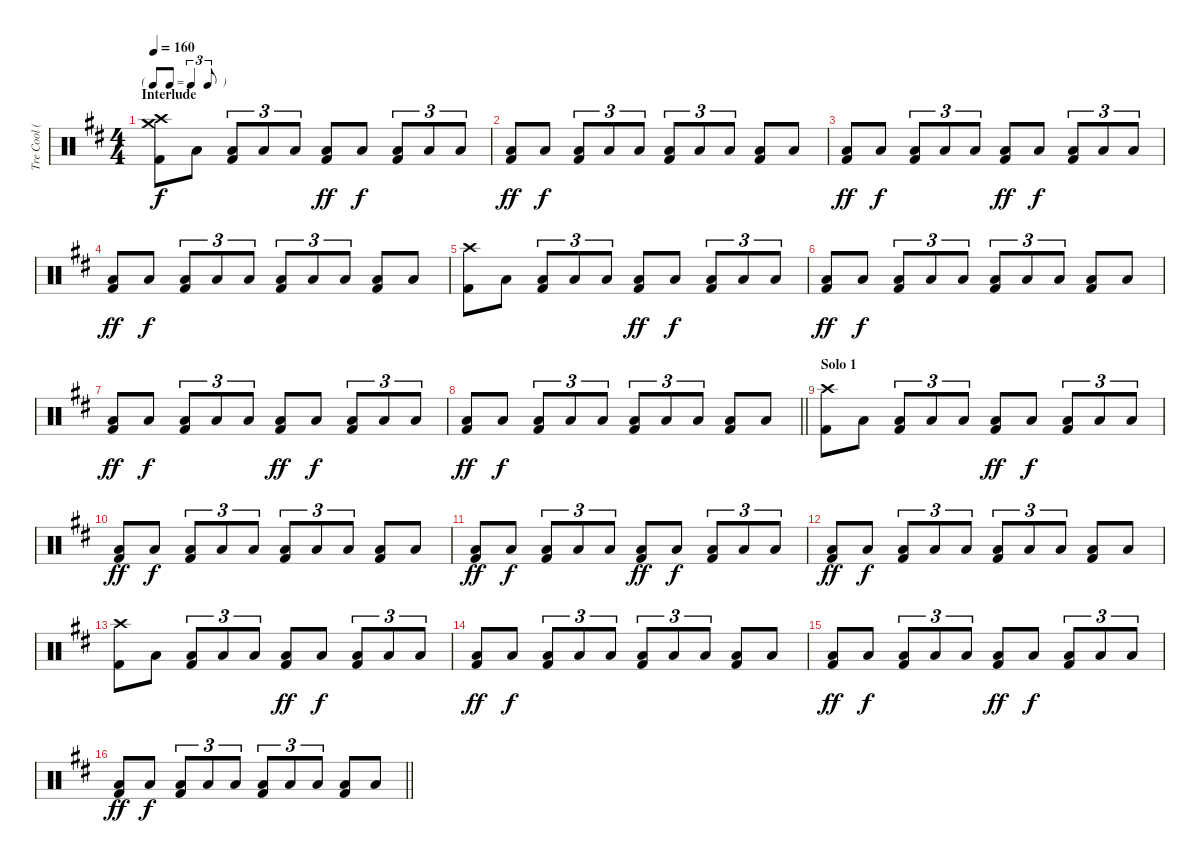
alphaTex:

\track ("Tre Cool (Drums)" "Tre Cool (") {instrument percussion}
\staff {score}
\articulation defaults
\ts (4 4)
\tf triplet8th
\section ("" "Interlude")
\tempo 160
\clef neutral
\ks d
("Crash high (hit)" "Crash medium (hit)" "Kick (hit) 2").8{dy f} "Low Tom (hit)".8 ("Low Floor Tom (hit)" "Kick (hit) 2").8{tu (3 2)} "Low Floor Tom (hit)".8{tu (3 2)} "Low Floor Tom (hit)".8{tu (3 2)} ("Low Tom (hit)" "Kick (hit) 2").8{dy ff} "Low Tom (hit)".8{dy f} ("Low Floor Tom (hit)" "Kick (hit) 2").8{tu (3 2)} "Low Floor Tom (hit)".8{tu (3 2)} "Low Floor Tom (hit)".8{tu (3 2)} |
("Low Tom (hit)" "Kick (hit) 2").8{dy ff} "Low Tom (hit)".8{dy f} ("Low Floor Tom (hit)" "Kick (hit) 2").8{tu (3 2)} "Low Floor Tom (hit)".8{tu (3 2)} "Low Floor Tom (hit)".8{tu (3 2)} ("Low Tom (hit)" "Kick (hit) 2").8{tu (3 2)} "Low Tom (hit)".8{tu (3 2)} "Low Tom (hit)".8{tu (3 2)} ("Low Floor Tom (hit)" "Kick (hit) 2").8 "Low Floor Tom (hit)".8 |
("Low Tom (hit)" "Kick (hit) 2").8{dy ff} "Low Tom (hit)".8{dy f} ("Low Floor Tom (hit)" "Kick (hit) 2").8{tu (3 2)} "Low Floor Tom (hit)".8{tu (3 2)} "Low Floor Tom (hit)".8{tu (3 2)} ("Low Tom (hit)" "Kick (hit) 2").8{dy ff} "Low Tom (hit)".8{dy f} ("Low Floor Tom (hit)" "Kick (hit) 2").8{tu (3 2)} "Low Floor Tom (hit)".8{tu (3 2)} "Low Floor Tom (hit)".8{tu (3 2)} |
("Low Tom (hit)" "Kick (hit) 2").8{dy ff} "Low Tom (hit)".8{dy f} ("Low Floor Tom (hit)" "Kick (hit) 2").8{tu (3 2)} "Low Floor Tom (hit)".8{tu (3 2)} "Low Floor Tom (hit)".8{tu (3 2)} ("Low Tom (hit)" "Kick (hit) 2").8{tu (3 2)} "Low Tom (hit)".8{tu (3 2)} "Low Tom (hit)".8{tu (3 2)} ("Low Floor Tom (hit)" "Kick (hit) 2").8 "Low Floor Tom (hit)".8 |
("Crash high (hit)" "Kick (hit) 2").8 "Low Tom (hit)".8 ("Low Floor Tom (hit)" "Kick (hit) 2").8{tu (3 2)} "Low Floor Tom (hit)".8{tu (3 2)} "Low Floor Tom (hit)".8{tu (3 2)} ("Low Tom (hit)" "Kick (hit) 2").8{dy ff} "Low Tom (hit)".8{dy f} ("Low Floor Tom (hit)" "Kick (hit) 2").8{tu (3 2)} "Low Floor Tom (hit)".8{tu (3 2)} "Low Floor Tom (hit)".8{tu (3 2)} |
("Low Tom (hit)" "Kick (hit) 2").8{dy ff} "Low Tom (hit)".8{dy f} ("Low Floor Tom (hit)" "Kick (hit) 2").8{tu (3 2)} "Low Floor Tom (hit)".8{tu (3 2)} "Low Floor Tom (hit)".8{tu (3 2)} ("Low Tom (hit)" "Kick (hit) 2").8{tu (3 2)} "Low Tom (hit)".8{tu (3 2)} "Low Tom (hit)".8{tu (3 2)} ("Low Floor Tom (hit)" "Kick (hit) 2").8 "Low Floor Tom (hit)".8 |
("Low Tom (hit)" "Kick (hit) 2").8{dy ff} "Low Tom (hit)".8{dy f} ("Low Floor Tom (hit)" "Kick (hit) 2").8{tu (3 2)} "Low Floor Tom (hit)".8{tu (3 2)} "Low Floor Tom (hit)".8{tu (3 2)} ("Low Tom (hit)" "Kick (hit) 2").8{dy ff} "Low Tom (hit)".8{dy f} ("Low Floor Tom (hit)" "Kick (hit) 2").8{tu (3 2)} "Low Floor Tom (hit)".8{tu (3 2)} "Low Floor Tom (hit)".8{tu (3 2)} |
\barLineRight lightlight
("Low Tom (hit)" "Kick (hit) 2").8{dy ff} "Low Tom (hit)".8{dy f} ("Low Floor Tom (hit)" "Kick (hit) 2").8{tu (3 2)} "Low Floor Tom (hit)".8{tu (3 2)} "Low Floor Tom (hit)".8{tu (3 2)} ("Low Tom (hit)" "Kick (hit) 2").8{tu (3 2)} "Low Tom (hit)".8{tu (3 2)} "Low Tom (hit)".8{tu (3 2)} ("Low Floor Tom (hit)" "Kick (hit) 2").8 "Low Floor Tom (hit)".8 |
\section ("" "Solo 1")
("Crash high (hit)" "Kick (hit) 2").8 "Low Tom (hit)".8 ("Low Floor Tom (hit)" "Kick (hit) 2").8{tu (3 2)} "Low Floor Tom (hit)".8{tu (3 2)} "Low Floor Tom (hit)".8{tu (3 2)} ("Low Tom (hit)" "Kick (hit) 2").8{dy ff} "Low Tom (hit)".8{dy f} ("Low Floor Tom (hit)" "Kick (hit) 2").8{tu (3 2)} "Low Floor Tom (hit)".8{tu (3 2)} "Low Floor Tom (hit)".8{tu (3 2)} |
("Low Tom (hit)" "Kick (hit) 2").8{dy ff} "Low Tom (hit)".8{dy f} ("Low Floor Tom (hit)" "Kick (hit) 2").8{tu (3 2)} "Low Floor Tom (hit)".8{tu (3 2)} "Low Floor Tom (hit)".8{tu (3 2)} ("Low Tom (hit)" "Kick (hit) 2").8{tu (3 2)} "Low Tom (hit)".8{tu (3 2)} "Low Tom (hit)".8{tu (3 2)} ("Low Floor Tom (hit)" "Kick (hit) 2").8 "Low Floor Tom (hit)".8 |
("Low Tom (hit)" "Kick (hit) 2").8{dy ff} "Low Tom (hit)".8{dy f} ("Low Floor Tom (hit)" "Kick (hit) 2").8{tu (3 2)} "Low Floor Tom (hit)".8{tu (3 2)} "Low Floor Tom (hit)".8{tu (3 2)} ("Low Tom (hit)" "Kick (hit) 2").8{dy ff} "Low Tom (hit)".8{dy f} ("Low Floor Tom (hit)" "Kick (hit) 2").8{tu (3 2)} "Low Floor Tom (hit)".8{tu (3 2)} "Low Floor Tom (hit)".8{tu (3 2)} |
("Low Tom (hit)" "Kick (hit) 2").8{dy ff} "Low Tom (hit)".8{dy f} ("Low Floor Tom (hit)" "Kick (hit) 2").8{tu (3 2)} "Low Floor Tom (hit)".8{tu (3 2)} "Low Floor Tom (hit)".8{tu (3 2)} ("Low Tom (hit)" "Kick (hit) 2").8{tu (3 2)} "Low Tom (hit)".8{tu (3 2)} "Low Tom (hit)".8{tu (3 2)} ("Low Floor Tom (hit)" "Kick (hit) 2").8 "Low Floor Tom (hit)".8 |
("Crash high (hit)" "Kick (hit) 2").8 "Low Tom (hit)".8 ("Low Floor Tom (hit)" "Kick (hit) 2").8{tu (3 2)} "Low Floor Tom (hit)".8{tu (3 2)} "Low Floor Tom (hit)".8{tu (3 2)} ("Low Tom (hit)" "Kick (hit) 2").8{dy ff} "Low Tom (hit)".8{dy f} ("Low Floor Tom (hit)" "Kick (hit) 2").8{tu (3 2)} "Low Floor Tom (hit)".8{tu (3 2)} "Low Floor Tom (hit)".8{tu (3 2)} |
("Low Tom (hit)" "Kick (hit) 2").8{dy ff} "Low Tom (hit)".8{dy f} ("Low Floor Tom (hit)" "Kick (hit) 2").8{tu (3 2)} "Low Floor Tom (hit)".8{tu (3 2)} "Low Floor Tom (hit)".8{tu (3 2)} ("Low Tom (hit)" "Kick (hit) 2").8{tu (3 2)} "Low Tom (hit)".8{tu (3 2)} "Low Tom (hit)".8{tu (3 2)} ("Low Floor Tom (hit)" "Kick (hit) 2").8 "Low Floor Tom (hit)".8 |
("Low Tom (hit)" "Kick (hit) 2").8{dy ff} "Low Tom (hit)".8{dy f} ("Low Floor Tom (hit)" "Kick (hit) 2").8{tu (3 2)} "Low Floor Tom (hit)".8{tu (3 2)} "Low Floor Tom (hit)".8{tu (3 2)} ("Low Tom (hit)" "Kick (hit) 2").8{dy ff} "Low Tom (hit)".8{dy f} ("Low Floor Tom (hit)" "Kick (hit) 2").8{tu (3 2)} "Low Floor Tom (hit)".8{tu (3 2)} "Low Floor Tom (hit)".8{tu (3 2)} |
\barLineRight lightlight
("Low Tom (hit)" "Kick (hit) 2").8{dy ff} "Low Tom (hit)".8{dy f} ("Low Floor Tom (hit)" "Kick (hit) 2").8{tu (3 2)} "Low Floor Tom (hit)".8{tu (3 2)} "Low Floor Tom (hit)".8{tu (3 2)} ("Low Tom (hit)" "Kick (hit) 2").8{tu (3 2)} "Low Tom (hit)".8{tu (3 2)} "Low Tom (hit)".8{tu (3 2)} ("Low Floor Tom (hit)" "Kick (hit) 2").8 "Low Floor Tom (hit)".8
